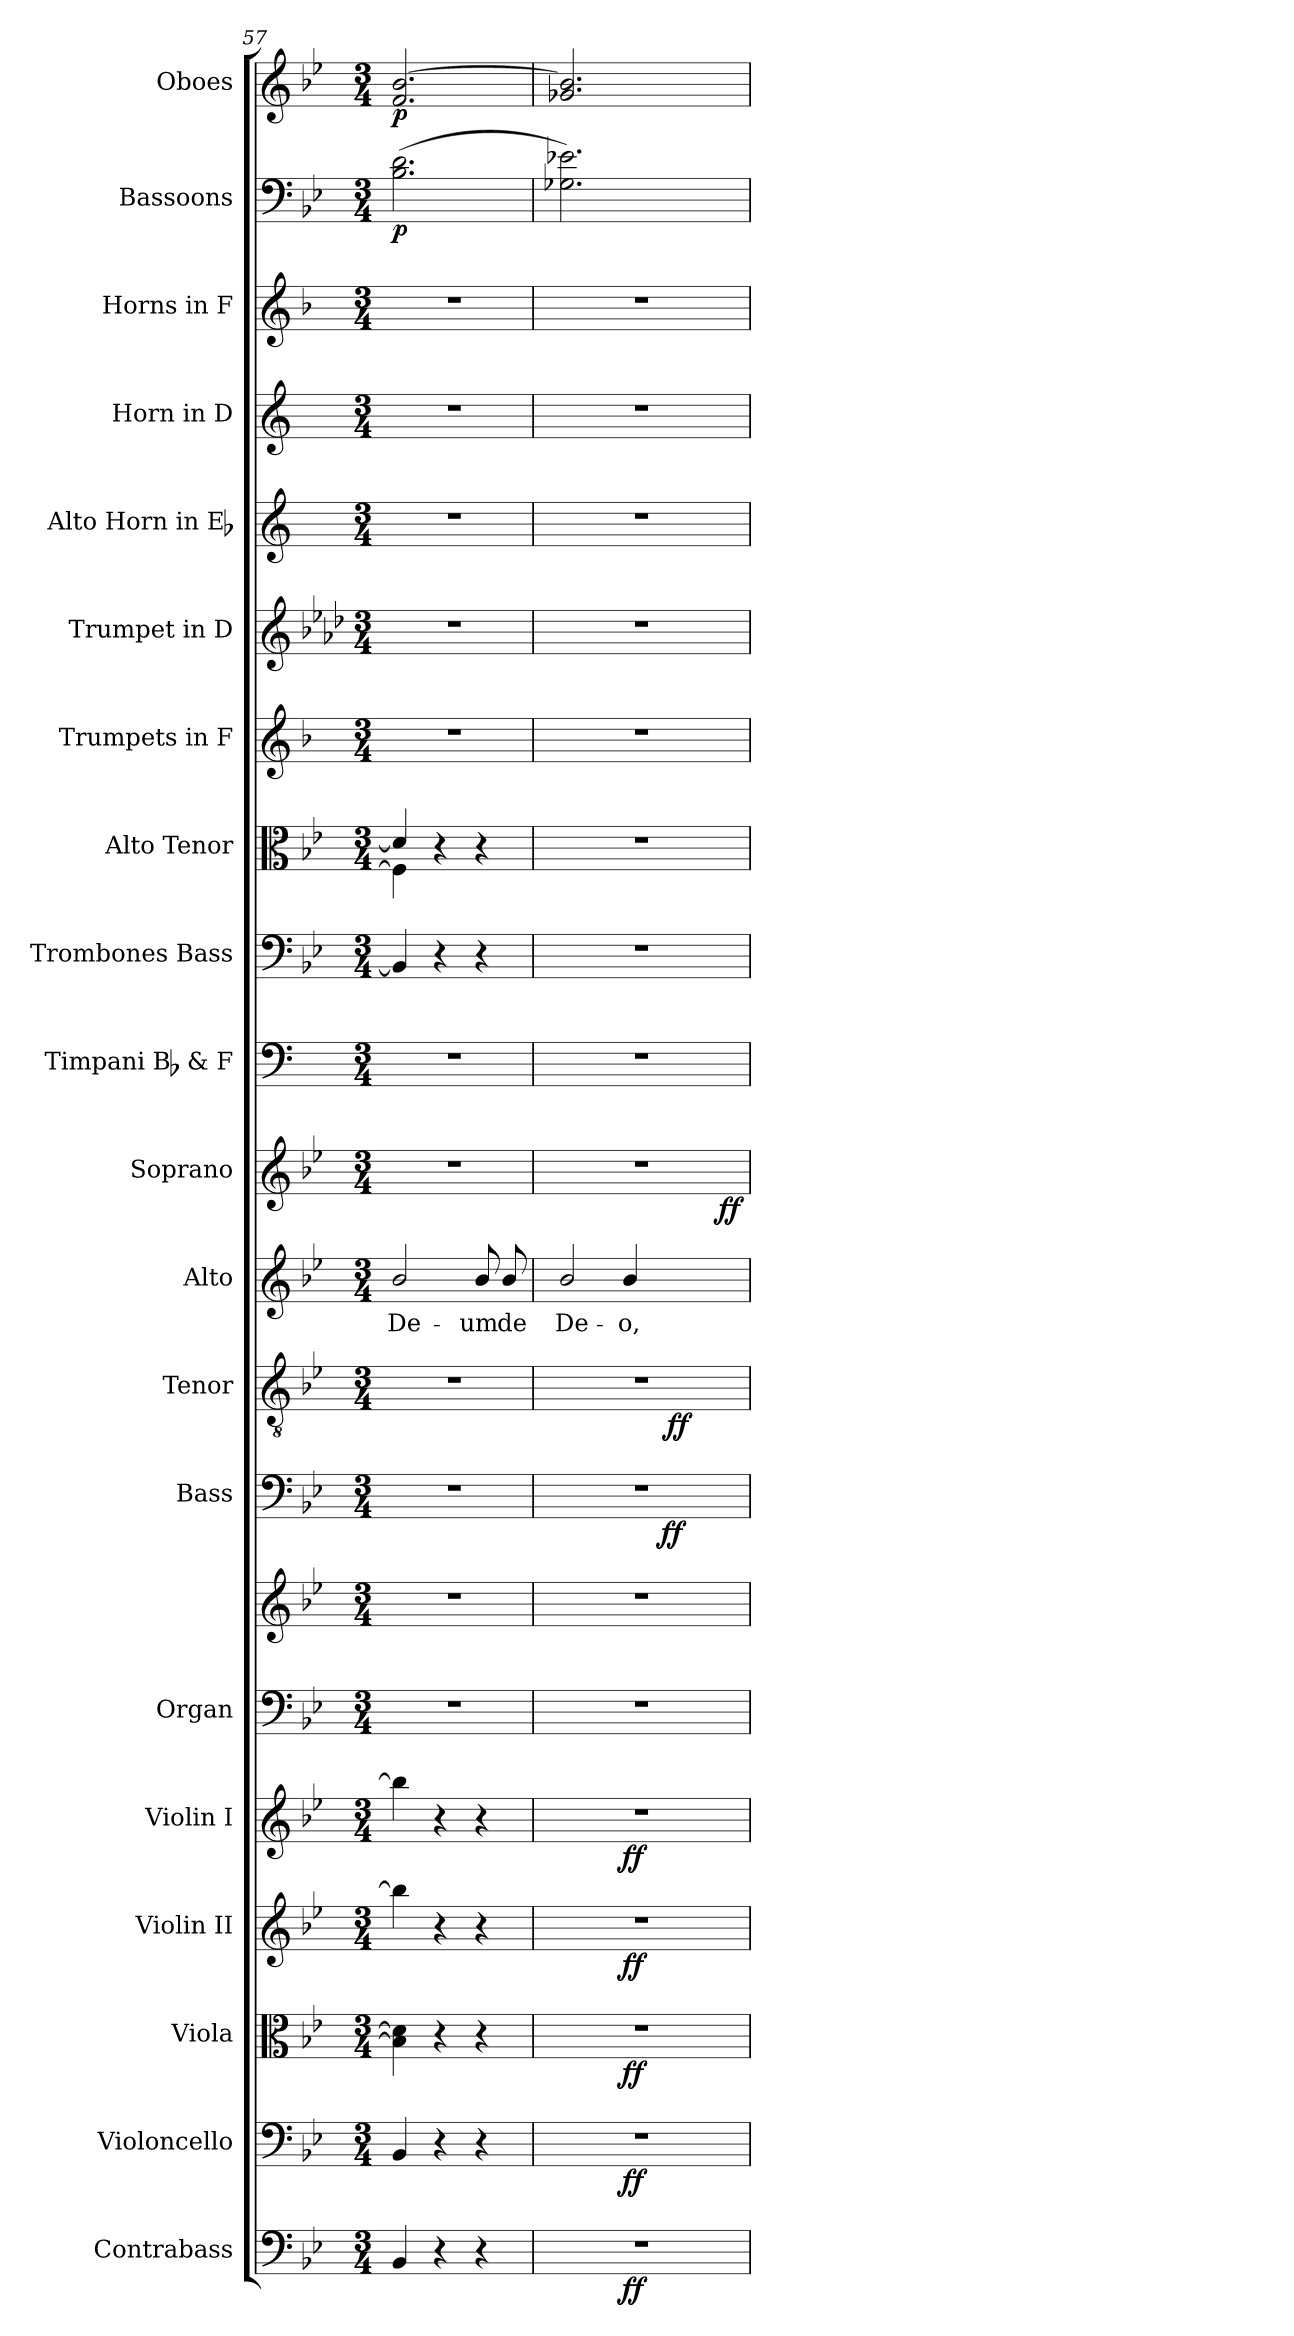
**kern	**dynam	**kern	**dynam	**kern	**dynam	**kern	**dynam	**kern	**dynam	**kern	**kern	**kern	**dynam	**kern	**dynam	**kern	**text	**kern	**dynam	**kern	**kern	**kern	**kern	**kern	**kern	**kern	**kern	**kern	**dynam	**kern	**dynam
*part20	*part20	*part19	*part19	*part18	*part18	*part17	*part17	*part16	*part16	*part15	*part15	*part14	*part14	*part13	*part13	*part12	*part12	*part11	*part11	*part10	*part9	*part8	*part7	*part6	*part5	*part4	*part3	*part2	*part2	*part1	*part1
*staff21	*staff21	*staff20	*staff20	*staff19	*staff19	*staff18	*staff18	*staff17	*staff17	*staff16	*staff15	*staff14	*staff14	*staff13	*staff13	*staff12	*staff12	*staff11	*staff11	*staff10	*staff9	*staff8	*staff7	*staff6	*staff5	*staff4	*staff3	*staff2	*staff2	*staff1	*staff1
*I"Contrabass	*	*I"Violoncello	*	*I"Viola	*	*I"Violin II	*	*I"Violin I	*	*I"Organ	*	*I"Bass	*	*I"Tenor	*	*I"Alto	*	*I"Soprano	*	*I"Timpani Bb & F	*I"Trombones  Bass	*I"Alto Tenor	*I"Trumpets in F	*I"Trumpet in D	*I"Alto Horn in Eb	*I"Horn in D	*I"Horns in F	*I"Bassoons	*	*I"Oboes	*
*I'Cb.	*	*I'Vc.	*	*I'Vla.	*	*I'Vln. II	*	*I'Vln. I	*	*I'Org.	*	*I'B.	*	*I'T.	*	*I'A.	*	*I'S.	*	*I'Timp.	*	*	*	*	*	*	*I'Hn.	*I'Bsn.	*	*I'Ob.	*
*clefF4	*	*clefF4	*	*clefC3	*	*clefG2	*	*clefG2	*	*clefF4	*clefG2	*clefF4	*	*clefGv2	*	*clefG2	*	*clefG2	*	*clefF4	*clefF4	*clefC3	*clefG2	*clefG2	*clefG2	*clefG2	*clefG2	*clefF4	*	*clefG2	*
*ITrd7c12	*	*	*	*	*	*	*	*	*	*	*	*	*	*ITrd7c12	*	*	*	*	*	*	*	*	*ITrd4c7	*ITrd-1c-2	*ITrd5c8	*ITrd6c10	*ITrd4c7	*	*	*	*
*k[b-e-]	*	*k[b-e-]	*	*k[b-e-]	*	*k[b-e-]	*	*k[b-e-]	*	*k[b-e-]	*k[b-e-]	*k[b-e-]	*	*k[b-e-]	*	*k[b-e-]	*	*k[b-e-]	*	*k[]	*k[b-e-]	*k[b-e-]	*k[b-e-]	*k[b-e-]	*k[f#c#g#d#]	*k[f#c#]	*k[b-e-]	*k[b-e-]	*	*k[b-e-]	*
*B-:	*	*B-:	*	*B-:	*	*B-:	*	*B-:	*	*B-:	*B-:	*B-:	*	*B-:	*	*B-:	*	*B-:	*	*C:	*B-:	*B-:	*B-:	*B-:	*E:	*D:	*B-:	*B-:	*	*B-:	*
*M3/4	*	*M3/4	*	*M3/4	*	*M3/4	*	*M3/4	*	*M3/4	*M3/4	*M3/4	*	*M3/4	*	*M3/4	*	*M3/4	*	*M3/4	*M3/4	*M3/4	*M3/4	*M3/4	*M3/4	*M3/4	*M3/4	*M3/4	*	*M3/4	*
=57	=57	=57	=57	=57	=57	=57	=57	=57	=57	=57	=57	=57	=57	=57	=57	=57	=57	=57	=57	=57	=57	=57	=57	=57	=57	=57	=57	=57	=57	=57	=57
!	!	!	!	!	!	!	!	!	!	!LO:N:vis=1	!LO:N:vis=1	!LO:N:vis=1	!	!LO:N:vis=1	!	!	!	!	!	!	!	!	!	!	!	!	!	!	!	!	!
!	!	!	!	!	!	!	!	!	!	!	!	!	!	!	!	!	!LO:LY:b:color=#000000	!LO:N:vis=1	!	!LO:N:vis=1	!	!	!LO:N:vis=1	!LO:N:vis=1	!LO:N:vis=1	!LO:N:vis=1	!LO:N:vis=1	!	!	!	!
*	*	*	*	*	*	*	*	*	*	*	*	*	*	*	*	*	*	*	*	*	*	*^	*	*	*	*	*	*	*	*	*
4BBB-i/	.	4BB-i/	.	4B-i\] 4di]	.	4bb-i\]	.	4bb-i\]	.	2.r	2.r	2.r	.	2.r	.	2b-i/	De-	2.r	.	2.r	4BB-i/]	4di/]	4Fi\]	2.r	2.r	2.r	2.r	2.r	(2.B-i\ 2.di	p	2.fi/ [2.b-i	p
4r	.	4r	.	4r	.	4r	.	4r	.	.	.	.	.	.	.	.	.	.	.	.	4r	4r	2ryy	.	.	.	.	.	.	.	.	.
!	!	!	!	!	!	!	!	!	!	!	!	!	!	!	!	!	!LO:LY:b:color=#000000	!	!	!	!	!	!	!	!	!	!	!	!	!	!	!
4r	.	4r	.	4r	.	4r	.	4r	.	.	.	.	.	.	.	8b-i/	-um	.	.	.	4r	4r	.	.	.	.	.	.	.	.	.	.
!	!	!	!	!	!	!	!	!	!	!	!	!	!	!	!	!	!LO:LY:b:color=#000000	!	!	!	!	!	!	!	!	!	!	!	!	!	!	!
.	.	.	.	.	.	.	.	.	.	.	.	.	.	.	.	8b-i/	de	.	.	.	.	.	.	.	.	.	.	.	.	.	.	.
*	*	*	*	*	*	*	*	*	*	*	*	*	*	*	*	*	*	*	*	*	*	*v	*v	*	*	*	*	*	*	*	*	*
=58	=58	=58	=58	=58	=58	=58	=58	=58	=58	=58	=58	=58	=58	=58	=58	=58	=58	=58	=58	=58	=58	=58	=58	=58	=58	=58	=58	=58	=58	=58	=58
!LO:N:vis=1	!	!LO:N:vis=1	!	!LO:N:vis=1	!	!LO:N:vis=1	!	!LO:N:vis=1	!	!LO:N:vis=1	!LO:N:vis=1	!LO:N:vis=1	!	!LO:N:vis=1	!	!	!	!	!	!	!	!	!	!	!	!	!	!	!	!	!
!	!	!	!	!	!	!	!	!	!	!	!	!	!	!	!	!	!LO:LY:b:color=#000000	!LO:N:vis=1	!	!LO:N:vis=1	!LO:N:vis=1	!LO:N:vis=1	!LO:N:vis=1	!LO:N:vis=1	!LO:N:vis=1	!LO:N:vis=1	!LO:N:vis=1	!	!	!	!
*^	*	*^	*	*^	*	*^	*	*^	*	*	*	*^	*	*^	*	*	*	*^	*	*	*	*	*	*	*	*	*	*	*	*	*
2.r	2ryy	.	2.r	2ryy	.	2.r	2ryy	.	2.r	2ryy	.	2.r	2ryy	.	2.r	2.r	2.r	2ryy	.	2.r	2ryy	.	2b-i/	De-	2.r	2ryy	.	2.r	2.r	2.r	2.r	2.r	2.r	2.r	2.r	2.G-Xi\ 2.e-Xi)	.	2.g-Xi/ 2.b-i]	.
!	!	!	!	!	!	!	!	!	!	!	!	!	!	!	!	!	!	!	!	!	!	!	!	!LO:LY:b:color=#000000	!	!	!	!	!	!	!	!	!	!	!	!	!	!	!
.	4ryy	ff	.	4ryy	ff	.	4ryy	ff	.	4ryy	ff	.	4ryy	ff	.	.	.	16ryy	.	.	16ryy	.	4b-i/	-o,	.	8ryy	.	.	.	.	.	.	.	.	.	.	.	.	.
.	.	.	.	.	.	.	.	.	.	.	.	.	.	.	.	.	.	32ryy	.	.	32ryy	.	.	.	.	.	.	.	.	.	.	.	.	.	.	.	.	.	.
.	.	.	.	.	.	.	.	.	.	.	.	.	.	.	.	.	.	64ryy	.	.	64ryy	.	.	.	.	.	.	.	.	.	.	.	.	.	.	.	.	.	.
.	.	.	.	.	.	.	.	.	.	.	.	.	.	.	.	.	.	512ryy	.	.	128ryy	.	.	.	.	.	.	.	.	.	.	.	.	.	.	.	.	.	.
.	.	.	.	.	.	.	.	.	.	.	.	.	.	.	.	.	.	8ryy	ff	.	.	.	.	.	.	.	.	.	.	.	.	.	.	.	.	.	.	.	.
.	.	.	.	.	.	.	.	.	.	.	.	.	.	.	.	.	.	.	.	.	512ryy	.	.	.	.	.	.	.	.	.	.	.	.	.	.	.	.	.	.
.	.	.	.	.	.	.	.	.	.	.	.	.	.	.	.	.	.	.	.	.	8ryy	ff	.	.	.	.	.	.	.	.	.	.	.	.	.	.	.	.	.
.	.	.	.	.	.	.	.	.	.	.	.	.	.	.	.	.	.	.	.	.	.	.	.	.	.	16ryy	.	.	.	.	.	.	.	.	.	.	.	.	.
.	.	.	.	.	.	.	.	.	.	.	.	.	.	.	.	.	.	.	.	.	.	.	.	.	.	32ryy	.	.	.	.	.	.	.	.	.	.	.	.	.
.	.	.	.	.	.	.	.	.	.	.	.	.	.	.	.	.	.	.	.	.	.	.	.	.	.	64ryy	.	.	.	.	.	.	.	.	.	.	.	.	.
.	.	.	.	.	.	.	.	.	.	.	.	.	.	.	.	.	.	.	.	.	.	.	.	.	.	128...ryy	.	.	.	.	.	.	.	.	.	.	.	.	.
.	.	.	.	.	.	.	.	.	.	.	.	.	.	.	.	.	.	128..ryy	.	.	.	.	.	.	.	.	.	.	.	.	.	.	.	.	.	.	.	.	.
.	.	.	.	.	.	.	.	.	.	.	.	.	.	.	.	.	.	.	.	.	256.ryy	.	.	.	.	.	.	.	.	.	.	.	.	.	.	.	.	.	.
.	.	.	.	.	.	.	.	.	.	.	.	.	.	.	.	.	.	.	.	.	.	.	.	.	.	1024ryy	ff	.	.	.	.	.	.	.	.	.	.	.	.
*v	*v	*	*	*	*	*v	*v	*	*v	*v	*	*v	*v	*	*	*	*v	*v	*	*v	*v	*	*	*	*v	*v	*	*	*	*	*	*	*	*	*	*	*	*	*
*	*	*v	*v	*	*	*	*	*	*	*	*	*	*	*	*	*	*	*	*	*	*	*	*	*	*	*	*	*	*	*	*	*
=	=	=	=	=	=	=	=	=	=	=	=	=	=	=	=	=	=	=	=	=	=	=	=	=	=	=	=	=	=	=	=
*-	*-	*-	*-	*-	*-	*-	*-	*-	*-	*-	*-	*-	*-	*-	*-	*-	*-	*-	*-	*-	*-	*-	*-	*-	*-	*-	*-	*-	*-	*-	*-
